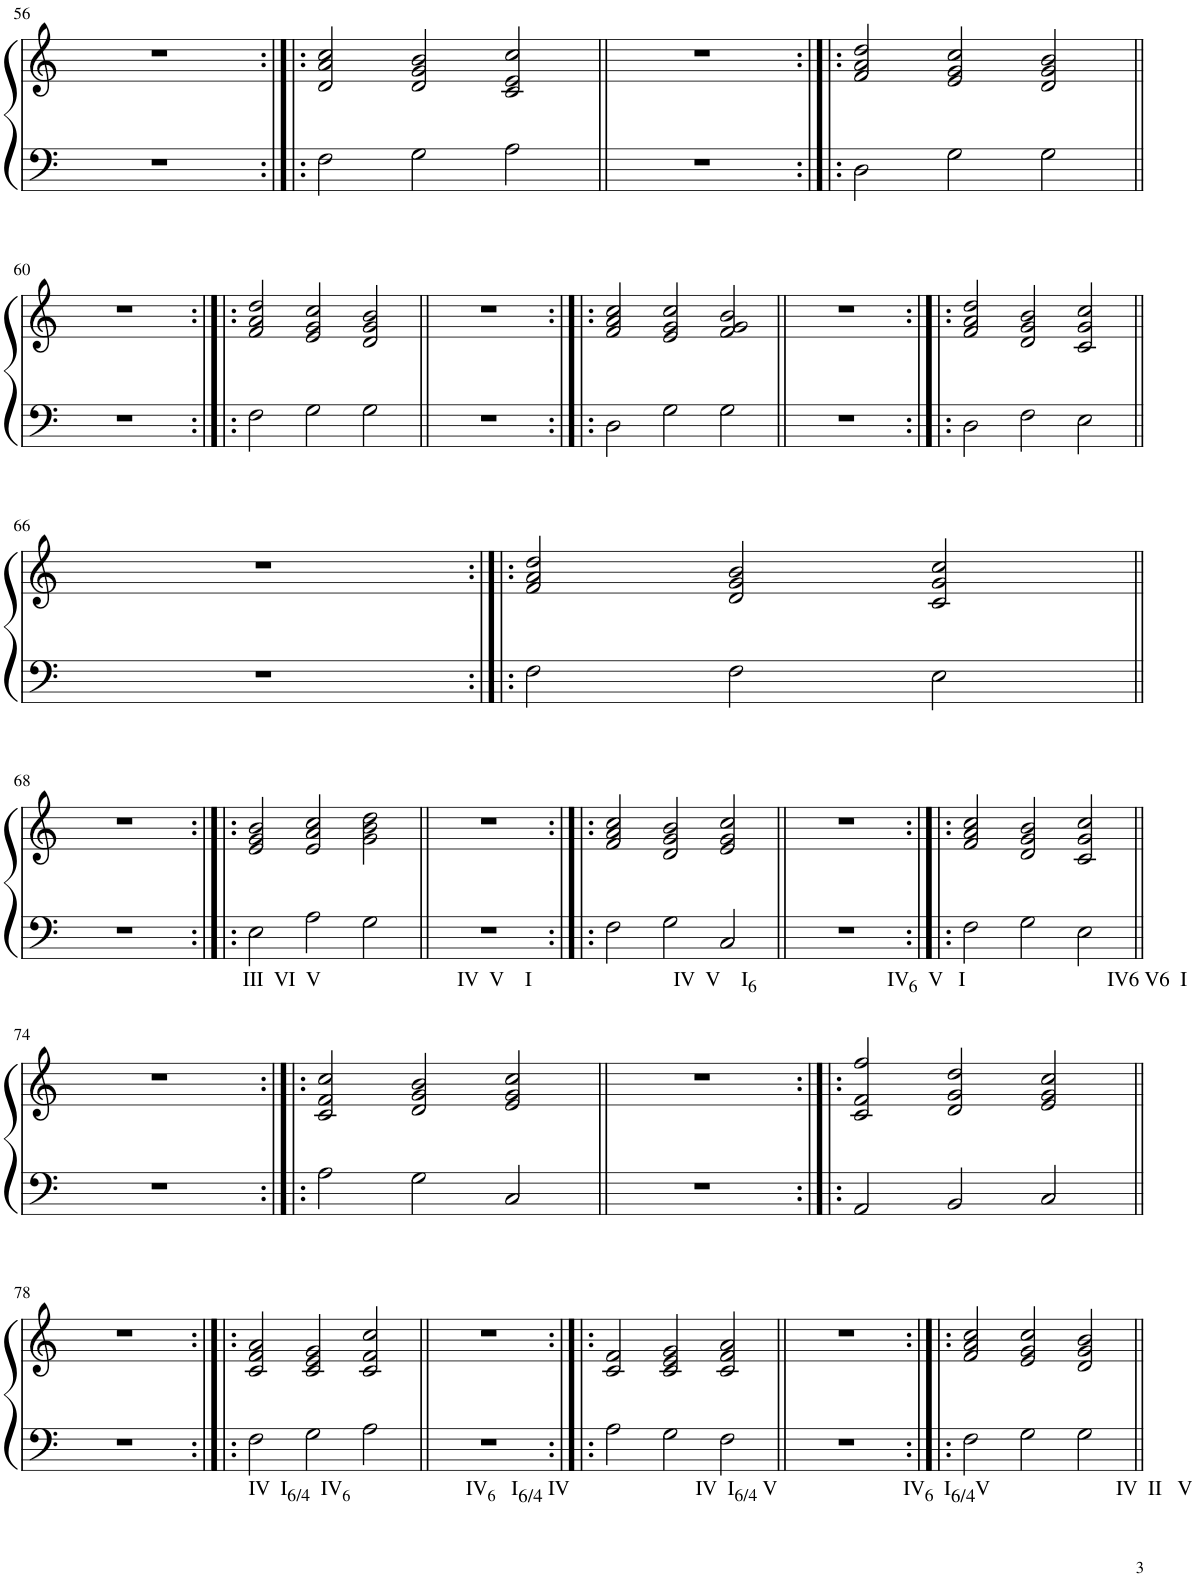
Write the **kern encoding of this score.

**kern	**kern
*part1	*part1
*staff2	*staff1
*I"Piano	*
*I'Pno.	*
!!LO:PB:g=z
*clefF4	*clefG2
*k[]	*k[]
*M3/2	*M3/2
=56	=56
1.r	1.r
=57:|!|:	=57:|!|:
2F\	2d/ 2a/ 2cc/
2G\	2d/ 2g/ 2b/
2A\	2c/ 2e/ 2cc/
=58||	=58||
1.r	1.r
=59:|!|:	=59:|!|:
2D\	2f/ 2a/ 2dd/
2G\	2e/ 2g/ 2cc/
2G\	2d/ 2g/ 2b/
!!LO:LB:g=z
=60||	=60||
1.r	1.r
=61:|!|:	=61:|!|:
2F\	2f/ 2a/ 2dd/
2G\	2e/ 2g/ 2cc/
2G\	2d/ 2g/ 2b/
=62||	=62||
1.r	1.r
=63:|!|:	=63:|!|:
2D\	2f/ 2a/ 2cc/
2G\	2e/ 2g/ 2cc/
2G\	2f/ 2g/ 2b/
=64||	=64||
1.r	1.r
=65:|!|:	=65:|!|:
2D\	2f/ 2a/ 2dd/
2F\	2d/ 2g/ 2b/
2E\	2c/ 2g/ 2cc/
!!LO:LB:g=z
=66||	=66||
1.r	1.r
=67:|!|:	=67:|!|:
2F\	2f/ 2a/ 2dd/
2F\	2d/ 2g/ 2b/
2E\	2c/ 2g/ 2cc/
!!LO:LB:g=z
=68||	=68||
1.r	1.r
=69:|!|:	=69:|!|:
!LO:TX:b:t=III  VI  V                          IV  V    I                           IV  V    I	!
!LO:TX:b:t=6	!
!LO:TX:b:t=IV	!
!LO:TX:b:t=6	!
!LO:TX:b:t=V   I                           IV6 V6  I	!
2E\	2e/ 2g/ 2b/
2A\	2e/ 2a/ 2cc/
2G\	2g\ 2b\ 2dd\
=70||	=70||
1.r	1.r
=71:|!|:	=71:|!|:
2F\	2f/ 2a/ 2cc/
2G\	2d/ 2g/ 2b/
2C/	2e/ 2g/ 2cc/
=72||	=72||
1.r	1.r
=73:|!|:	=73:|!|:
2F\	2f/ 2a/ 2cc/
2G\	2d/ 2g/ 2b/
2E\	2c/ 2g/ 2cc/
!!LO:LB:g=z
=74||	=74||
1.r	1.r
=75:|!|:	=75:|!|:
2A\	2c/ 2f/ 2cc/
2G\	2d/ 2g/ 2b/
2C/	2e/ 2g/ 2cc/
=76||	=76||
1.r	1.r
=77:|!|:	=77:|!|:
2AA/	2c/ 2f/ 2ff/
2BB/	2d/ 2g/ 2dd/
2C/	2e/ 2g/ 2cc/
!!LO:LB:g=z
=78||	=78||
1.r	1.r
=79:|!|:	=79:|!|:
!LO:TX:b:t=IV  I	!
!LO:TX:b:t=6/4	!
!LO:TX:b:t=IV	!
!LO:TX:b:t=6	!
!LO:TX:b:t=IV	!
!LO:TX:b:t=6	!
!LO:TX:b:t=I	!
!LO:TX:b:t=6/4	!
!LO:TX:b:t=IV                        IV  I	!
!LO:TX:b:t=6/4	!
!LO:TX:b:t=V                        IV	!
!LO:TX:b:t=6	!
!LO:TX:b:t=I	!
!LO:TX:b:t=6/4	!
!LO:TX:b:t=V                        IV  II   V	!
2F\	2c/ 2f/ 2a/
2G\	2c/ 2e/ 2g/
2A\	2c/ 2f/ 2cc/
=80||	=80||
1.r	1.r
=81:|!|:	=81:|!|:
2A\	2c/ 2f/
2G\	2c/ 2e/ 2g/
2F\	2c/ 2f/ 2a/
=82||	=82||
1.r	1.r
=83:|!|:	=83:|!|:
2F\	2f/ 2a/ 2cc/
2G\	2e/ 2g/ 2cc/
2G\	2d/ 2g/ 2b/
=||	=||
*-	*-
